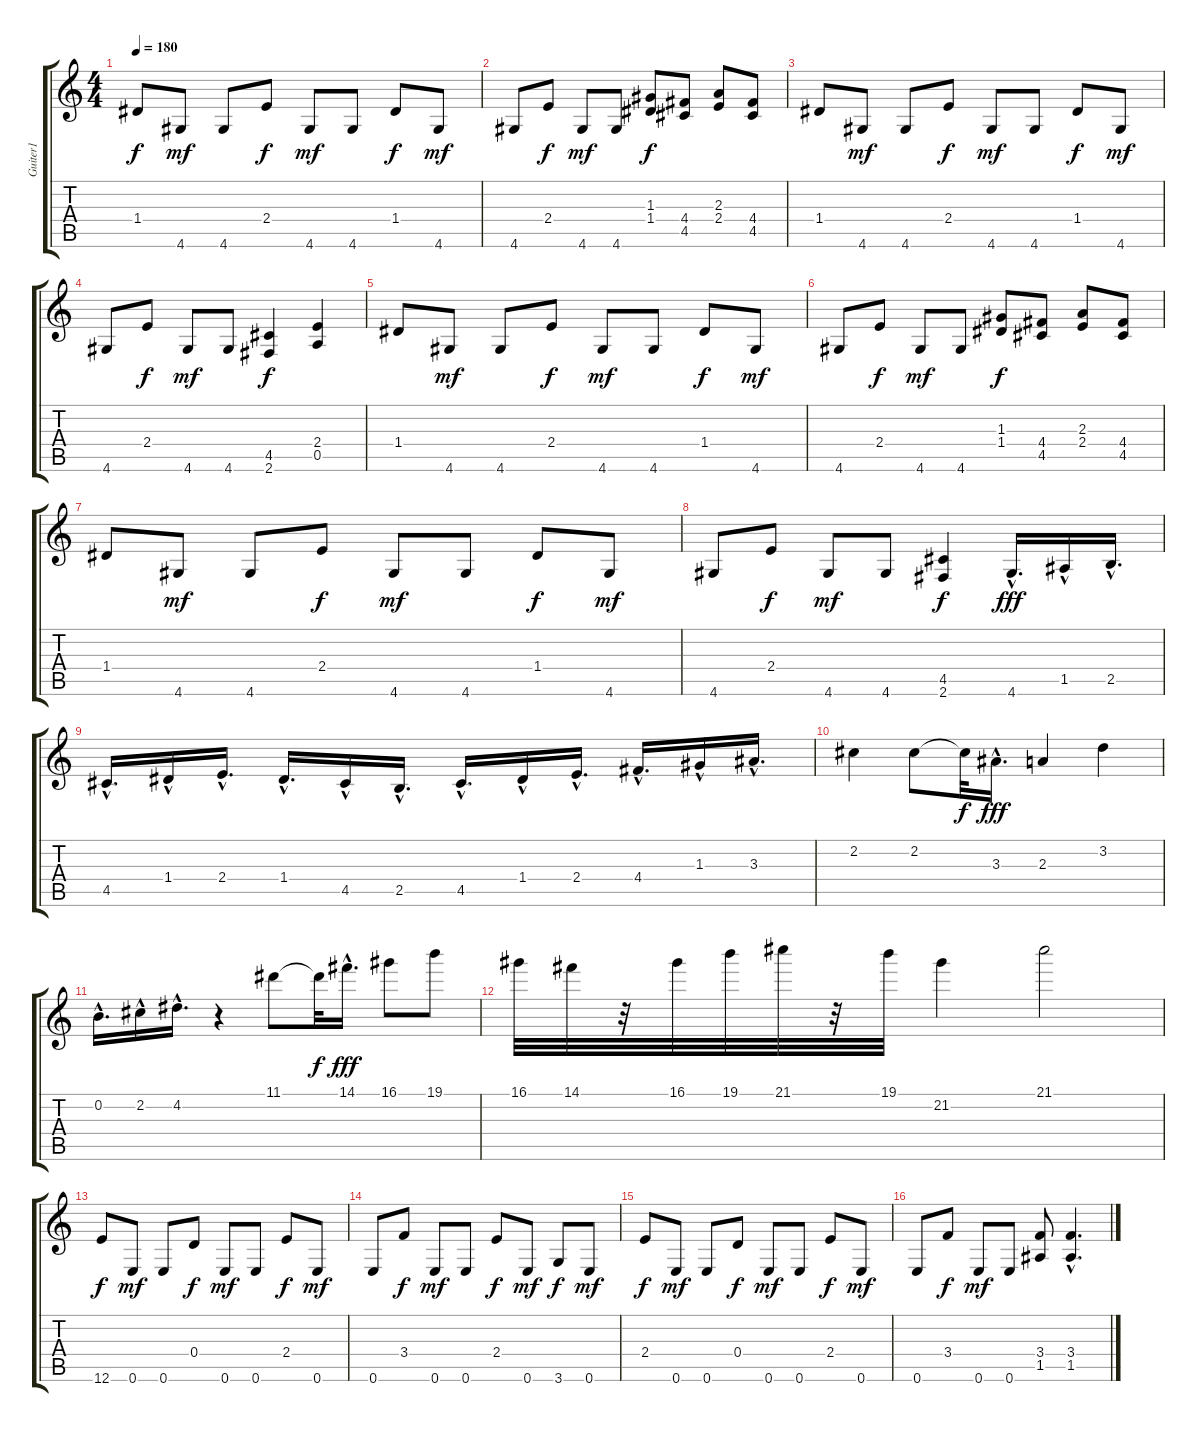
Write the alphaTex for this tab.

\track ("Guiter1" "Guiter1") {instrument distortionguitar}
\staff {score tabs}
\tuning (E4 B3 G3 D3 A2 E2) {hide}
\ts (4 4)
\tempo 180
\clef g2
\ks c
1.4.8{dy f} 4.6.8{dy mf} 4.6.8 2.4.8{dy f} 4.6.8{dy mf} 4.6.8 1.4.8{dy f} 4.6.8{dy mf} |
4.6.8 2.4.8{dy f} 4.6.8{dy mf} 4.6.8 (1.3 1.4).8{dy f} (4.4 4.5).8 (2.3 2.4).8 (4.4 4.5).8 |
1.4.8 4.6.8{dy mf} 4.6.8 2.4.8{dy f} 4.6.8{dy mf} 4.6.8 1.4.8{dy f} 4.6.8{dy mf} |
4.6.8 2.4.8{dy f} 4.6.8{dy mf} 4.6.8 (4.5 2.6).4{dy f} (2.4 0.5).4 |
1.4.8 4.6.8{dy mf} 4.6.8 2.4.8{dy f} 4.6.8{dy mf} 4.6.8 1.4.8{dy f} 4.6.8{dy mf} |
4.6.8 2.4.8{dy f} 4.6.8{dy mf} 4.6.8 (1.3 1.4).8{dy f} (4.4 4.5).8 (2.3 2.4).8 (4.4 4.5).8 |
1.4.8 4.6.8{dy mf} 4.6.8 2.4.8{dy f} 4.6.8{dy mf} 4.6.8 1.4.8{dy f} 4.6.8{dy mf} |
4.6.8 2.4.8{dy f} 4.6.8{dy mf} 4.6.8 (4.5 2.6).4{dy f} 4.6{hac}.16{d dy fff} 1.5{hac}.16 2.5{hac}.16{d} |
4.5{hac}.16{d} 1.4{hac}.16 2.4{hac}.16{d} 1.4{hac}.16{d} 4.5{hac}.16 2.5{hac}.16{d} 4.5{hac}.16{d} 1.4{hac}.16 2.4{hac}.16{d} 4.4{hac}.16{d} 1.3{hac}.16 3.3{hac}.16{d} |
2.2.4 2.2.8 2.2{t}.32{dy f} 3.3{hac}.16{d dy fff} 2.3.4 3.2.4 |
0.2{hac}.16{d} 2.2{hac}.16 4.2{hac}.16{d} r.4 11.1.8 11.1{t}.32{dy f} 14.1{hac}.16{d dy fff} 16.1.8 19.1.8 |
16.1.32 14.1.32 r.32 16.1.32 19.1.32 21.1.32 r.32 19.1.32 21.2.4 21.1.2 |
12.6.8{dy f balance 8} 0.6.8{dy mf} 0.6.8 0.4.8{dy f} 0.6.8{dy mf} 0.6.8 2.4.8{dy f} 0.6.8{dy mf} |
0.6.8 3.4.8{dy f} 0.6.8{dy mf} 0.6.8 2.4.8{dy f} 0.6.8{dy mf} 3.6.8{dy f} 0.6.8{dy mf} |
2.4.8{dy f} 0.6.8{dy mf} 0.6.8 0.4.8{dy f} 0.6.8{dy mf} 0.6.8 2.4.8{dy f} 0.6.8{dy mf} |
0.6.8 3.4.8{dy f} 0.6.8{dy mf} 0.6.8 (3.4 1.5).8 (3.4{hac} 1.5{hac}).4{d}
